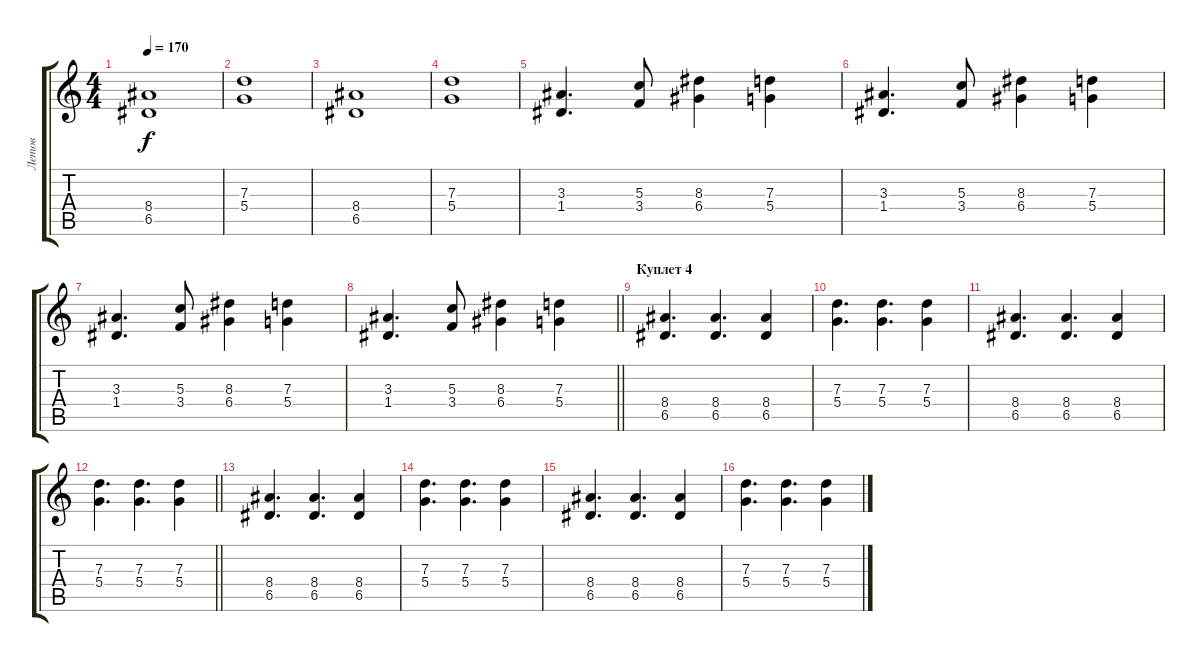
\track ("Летов" "Летов") {instrument distortionguitar}
\staff {score tabs}
\tuning (E4 B3 G3 D3 A2 E2) {hide}
\ts (4 4)
\tempo 170
\clef g2
\ks c
(8.4 6.5).1{dy f} |
(7.3 5.4).1 |
(8.4 6.5).1 |
(7.3 5.4).1 |
(3.3 1.4).4{d} (5.3 3.4).8 (8.3 6.4).4 (7.3 5.4).4 |
(3.3 1.4).4{d} (5.3 3.4).8 (8.3 6.4).4 (7.3 5.4).4 |
(3.3 1.4).4{d} (5.3 3.4).8 (8.3 6.4).4 (7.3 5.4).4 |
\barLineRight lightlight
(3.3 1.4).4{d} (5.3 3.4).8 (8.3 6.4).4 (7.3 5.4).4 |
\section ("" "Куплет 4")
(8.4 6.5).4{d} (8.4 6.5).4{d} (8.4 6.5).4 |
(7.3 5.4).4{d} (7.3 5.4).4{d} (7.3 5.4).4 |
(8.4 6.5).4{d} (8.4 6.5).4{d} (8.4 6.5).4 |
\barLineRight lightlight
(7.3 5.4).4{d} (7.3 5.4).4{d} (7.3 5.4).4 |
(8.4 6.5).4{d} (8.4 6.5).4{d} (8.4 6.5).4 |
(7.3 5.4).4{d} (7.3 5.4).4{d} (7.3 5.4).4 |
(8.4 6.5).4{d} (8.4 6.5).4{d} (8.4 6.5).4 |
(7.3 5.4).4{d} (7.3 5.4).4{d} (7.3 5.4).4
